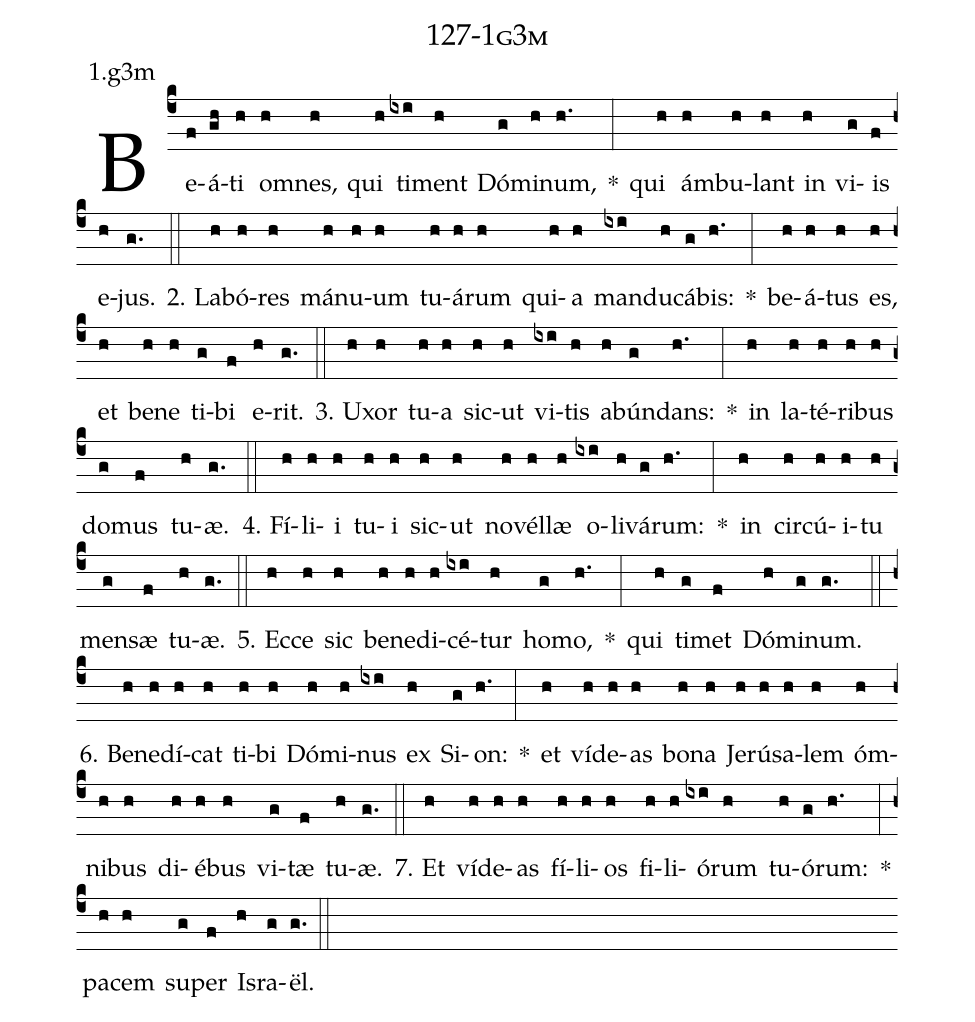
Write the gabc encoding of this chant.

name: 127-1g3m;
annotation: 1.g3m;
%%
(c4)Be(f)á(gh)ti(h) om(h)nes,(h) qui(h) ti(ixi)ment(h) Dó(g)mi(h)num,(h.) *(:) qui(h) ám(h)bu(h)lant(h) in(h) vi(g)is(f) e(h)jus.(g.) (::)
2. La(h)bó(h)res(h) má(h)nu(h)um(h) tu(h)á(h)rum(h) qui(h)a(h) man(ixi)du(h)cá(g)bis:(h.) *(:) be(h)á(h)tus(h) es,(h) et(h) be(h)ne(h) ti(g)bi(f) e(h)rit.(g.) (::)
3. U(h)xor(h) tu(h)a(h) sic(h)ut(h) vi(ixi)tis(h) ab(h)ún(g)dans:(h.) *(:) in(h) la(h)té(h)ri(h)bus(h) do(g)mus(f) tu(h)æ.(g.) (::)
4. Fí(h)li(h)i(h) tu(h)i(h) sic(h)ut(h) no(h)vél(h)læ(h) o(ixi)li(h)vá(g)rum:(h.) *(:) in(h) cir(h)cú(h)i(h)tu(h) men(g)sæ(f) tu(h)æ.(g.) (::)
5. Ec(h)ce(h) sic(h) be(h)ne(h)di(h)cé(ixi)tur(h) ho(g)mo,(h.) *(:) qui(h) ti(g)met(f) Dó(h)mi(g)num.(g.) (::)
6. Be(h)ne(h)dí(h)cat(h) ti(h)bi(h) Dó(h)mi(h)nus(ixi) ex(h) Si(g)on:(h.) *(:) et(h) ví(h)de(h)as(h) bo(h)na(h) Je(h)rú(h)sa(h)lem(h) óm(h)ni(h)bus(h) di(h)é(h)bus(h) vi(g)tæ(f) tu(h)æ.(g.) (::)
7. Et(h) ví(h)de(h)as(h) fí(h)li(h)os(h) fi(h)li(h)ó(ixi)rum(h) tu(h)ó(g)rum:(h.) *(:) pa(h)cem(h) su(g)per(f) Is(h)ra(g)ël.(g.) (::)
